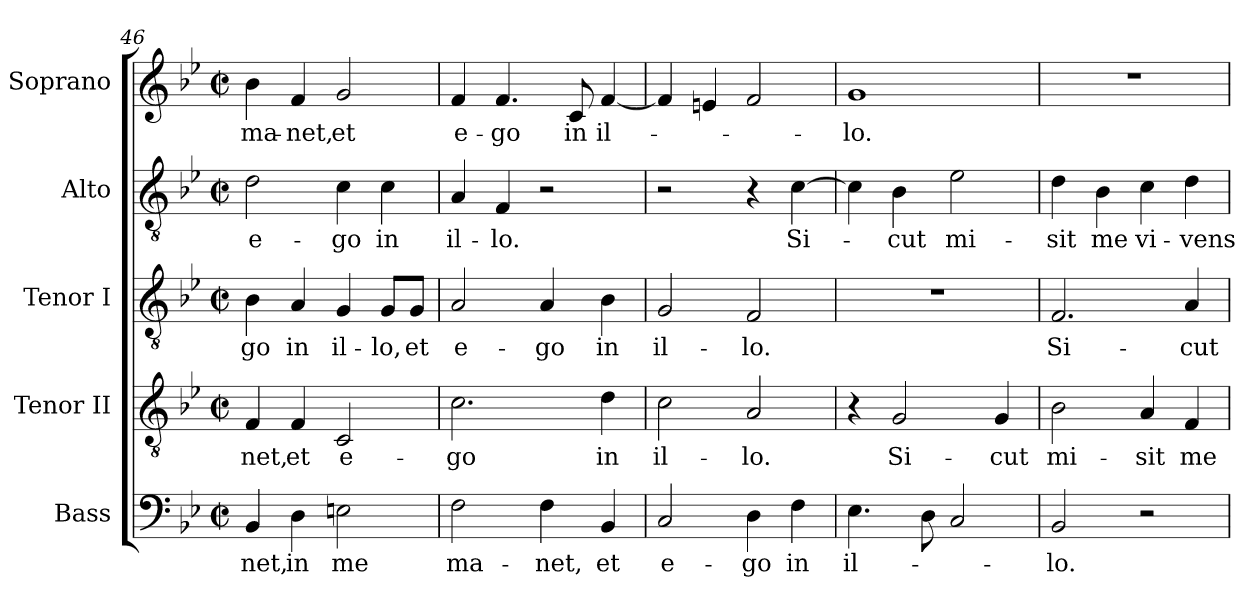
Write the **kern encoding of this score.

**kern	**text	**kern	**text	**kern	**text	**kern	**text	**kern	**text
*part5	*part5	*part4	*part4	*part3	*part3	*part2	*part2	*part1	*part1
*staff5	*staff5	*staff4	*staff4	*staff3	*staff3	*staff2	*staff2	*staff1	*staff1
*I"Bass	*	*I"Tenor II	*	*I"Tenor I	*	*I"Alto	*	*I"Soprano	*
*I'B	*	*I'T 2	*	*I'T 1	*	*I'A	*	*I'S	*
!!LO:LB:g=z
*clefF4	*	*clefGv2	*	*clefGv2	*	*clefGv2	*	*clefG2	*
*ITrd7c12	*	*	*	*	*	*ITrd7c12	*	*	*
*k[b-e-]	*	*k[b-e-]	*	*k[b-e-]	*	*k[b-e-]	*	*k[b-e-]	*
*B-:	*	*B-:	*	*B-:	*	*B-:	*	*B-:	*
*M2/2	*	*M2/2	*	*M2/2	*	*M2/2	*	*M2/2	*
*met(c|)	*	*met(c|)	*	*met(c|)	*	*met(c|)	*	*met(c|)	*
=46	=46	=46	=46	=46	=46	=46	=46	=46	=46
!	!LO:LY:b:color=#000000	!	!	!	!	!	!	!	!
!	!	!	!LO:LY:b:color=#000000	!	!	!	!	!	!
!	!	!	!	!	!LO:LY:b:color=#000000	!	!	!	!
!	!	!	!	!	!	!	!LO:LY:b:color=#000000	!	!
!	!	!	!	!	!	!	!	!	!LO:LY:b:color=#000000
4BBB-i/	-net,	4Fi/	-net,	4B-i\	-go	2Di\	e-	4b-i\	ma-
!	!LO:LY:b:color=#000000	!	!	!	!	!	!	!	!
!	!	!	!LO:LY:b:color=#000000	!	!	!	!	!	!
!	!	!	!	!	!LO:LY:b:color=#000000	!	!	!	!
!	!	!	!	!	!	!	!	!	!LO:LY:b:color=#000000
4DDi\	in	4Fi/	et	4Ai/	in	.	.	4fi/	-net,
!	!LO:LY:b:color=#000000	!	!	!	!	!	!	!	!
!	!	!	!LO:LY:b:color=#000000	!	!	!	!	!	!
!	!	!	!	!	!LO:LY:b:color=#000000	!	!	!	!
!	!	!	!	!	!	!	!LO:LY:b:color=#000000	!	!
!	!	!	!	!	!	!	!	!	!LO:LY:b:color=#000000
2EEni\	me	2Ci/	e-	4Gi/	il-	4Ci\	-go	2gi/	et
!	!	!	!	!	!LO:LY:b:color=#000000	!	!	!	!
!	!	!	!	!	!	!	!LO:LY:b:color=#000000	!	!
.	.	.	.	8Gi/L	-lo,	4Ci\	in	.	.
!	!	!	!	!	!LO:LY:b:color=#000000	!	!	!	!
.	.	.	.	8Gi/J	et	.	.	.	.
=47	=47	=47	=47	=47	=47	=47	=47	=47	=47
!	!LO:LY:b:color=#000000	!	!	!	!	!	!	!	!
!	!	!	!LO:LY:b:color=#000000	!	!	!	!	!	!
!	!	!	!	!	!LO:LY:b:color=#000000	!	!	!	!
!	!	!	!	!	!	!	!LO:LY:b:color=#000000	!	!
!	!	!	!	!	!	!	!	!	!LO:LY:b:color=#000000
2FFi\	ma-	2.ci\	-go	2Ai/	e-	4AAi/	il-	4fi/	e-
!	!	!	!	!	!	!	!LO:LY:b:color=#000000	!	!
!	!	!	!	!	!	!	!	!	!LO:LY:b:color=#000000
.	.	.	.	.	.	4FFi/	-lo.	4.fi/	-go
!	!LO:LY:b:color=#000000	!	!	!	!	!	!	!	!
!	!	!	!	!	!LO:LY:b:color=#000000	!	!	!	!
4FFi\	-net,	.	.	4Ai/	-go	2r	.	.	.
!	!	!	!	!	!	!	!	!	!LO:LY:b:color=#000000
.	.	.	.	.	.	.	.	8ci/	in
!	!LO:LY:b:color=#000000	!	!	!	!	!	!	!	!
!	!	!	!LO:LY:b:color=#000000	!	!	!	!	!	!
!	!	!	!	!	!LO:LY:b:color=#000000	!	!	!	!
!	!	!	!	!	!	!	!	!	!LO:LY:b:color=#000000
4BBB-i/	et	4di\	in	4B-i\	in	.	.	[<4fi/	il-
=48	=48	=48	=48	=48	=48	=48	=48	=48	=48
!	!LO:LY:b:color=#000000	!	!	!	!	!	!	!	!
!	!	!	!LO:LY:b:color=#000000	!	!	!	!	!	!
!	!	!	!	!	!LO:LY:b:color=#000000	!	!	!	!
2CCi/	e-	2ci\	il-	2Gi/	il-	2r	.	4fi/]	.
.	.	.	.	.	.	.	.	4eni/	.
!	!LO:LY:b:color=#000000	!	!	!	!	!	!	!	!
!	!	!	!LO:LY:b:color=#000000	!	!	!	!	!	!
!	!	!	!	!	!LO:LY:b:color=#000000	!	!	!	!
4DDi\	-go	2Ai/	-lo.	2Fi/	-lo.	4r	.	2fi/	.
!	!LO:LY:b:color=#000000	!	!	!	!	!	!	!	!
!	!	!	!	!	!	!	!LO:LY:b:color=#000000	!	!
4FFi\	in	.	.	.	.	[>4Ci\	Si-	.	.
=49	=49	=49	=49	=49	=49	=49	=49	=49	=49
!	!LO:LY:b:color=#000000	!	!	!	!	!	!	!	!
!	!	!	!	!	!	!	!	!	!LO:LY:b:color=#000000
4.EE-i\	il-	4r	.	1r	.	4Ci\]	.	1gi	-lo.
!	!	!	!LO:LY:b:color=#000000	!	!	!	!	!	!
!	!	!	!	!	!	!	!LO:LY:b:color=#000000	!	!
.	.	2Gi/	Si-	.	.	4BB-i\	-cut	.	.
8DDi\	.	.	.	.	.	.	.	.	.
!	!	!	!	!	!	!	!LO:LY:b:color=#000000	!	!
2CCi/	.	.	.	.	.	2E-i\	mi-	.	.
!	!	!	!LO:LY:b:color=#000000	!	!	!	!	!	!
.	.	4Gi/	-cut	.	.	.	.	.	.
=50	=50	=50	=50	=50	=50	=50	=50	=50	=50
!	!LO:LY:b:color=#000000	!	!	!	!	!	!	!	!
!	!	!	!LO:LY:b:color=#000000	!	!	!	!	!	!
!	!	!	!	!	!LO:LY:b:color=#000000	!	!	!	!
!	!	!	!	!	!	!	!LO:LY:b:color=#000000	!	!
2BBB-i/	-lo.	2B-i\	mi-	2.Fi/	Si-	4Di\	-sit	1r	.
!	!	!	!	!	!	!	!LO:LY:b:color=#000000	!	!
.	.	.	.	.	.	4BB-i\	me	.	.
!	!	!	!LO:LY:b:color=#000000	!	!	!	!	!	!
!	!	!	!	!	!	!	!LO:LY:b:color=#000000	!	!
2r	.	4Ai/	-sit	.	.	4Ci\	vi-	.	.
!	!	!	!LO:LY:b:color=#000000	!	!	!	!	!	!
!	!	!	!	!	!LO:LY:b:color=#000000	!	!	!	!
!	!	!	!	!	!	!	!LO:LY:b:color=#000000	!	!
.	.	4Fi/	me	4Ai/	-cut	4Di\	-vens	.	.
=	=	=	=	=	=	=	=	=	=
*-	*-	*-	*-	*-	*-	*-	*-	*-	*-
